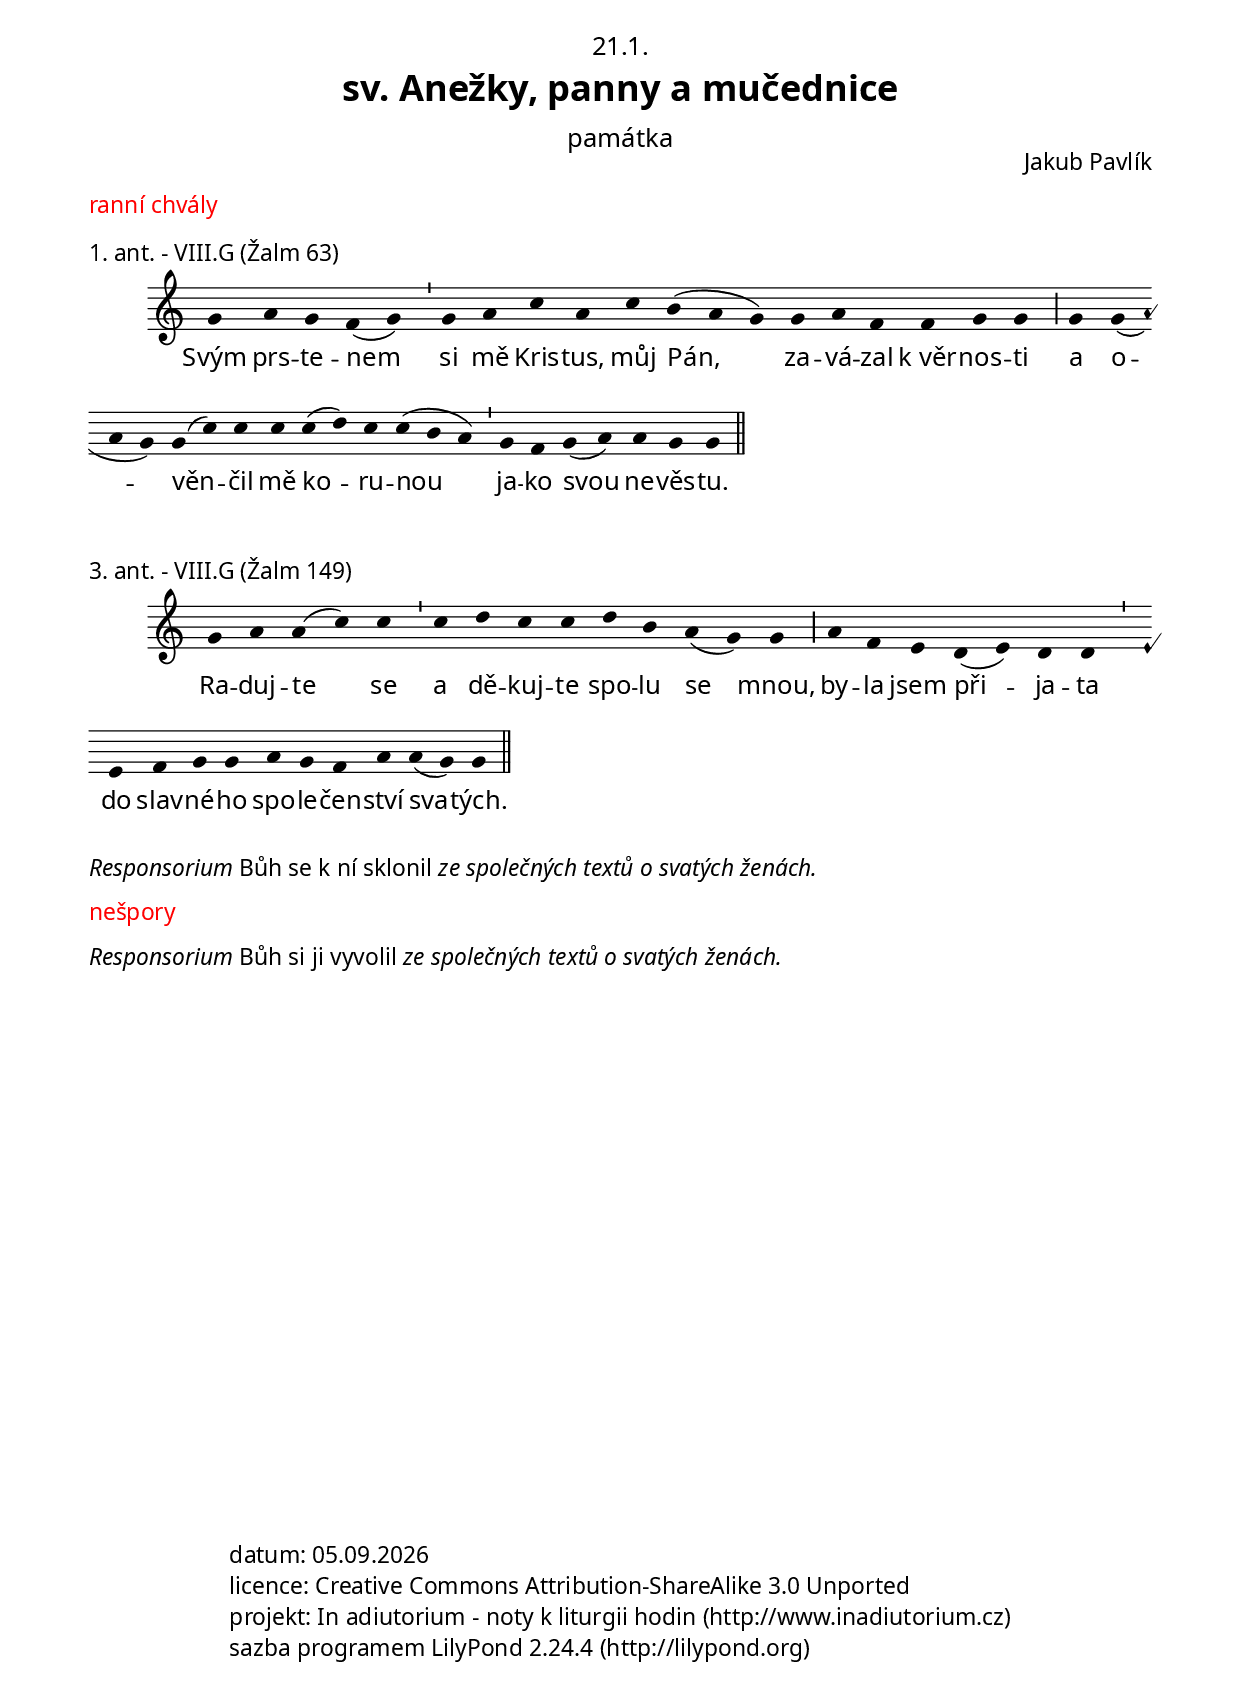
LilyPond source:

\version "2.15.40"

\include "../spolecne.ly"
\include "../dilyresponsorii.ly"

\header {
  title = \markup\titleSvatek
            "sv. Anežky, panny a mučednice"
            památka
            21.1.
  composer = "Jakub Pavlík"
}

\markup {\nadpisHodinka {"ranní chvály"}}

\score {
  \relative c'' {
    \choralniRezim
    g4 a g f( g) \barMin 
    g a c a c b( a g) g a f f g g \barMaior
    g g( a g) g( c) c c c( d) c c( b a) \barMin
    g f g( a) a g g \barFinalis
  }
  \addlyrics {
    Svým prs -- te -- nem 
    si mě Kris -- tus, můj Pán, za -- vá -- zal k_věr -- nos -- ti
    a o -- věn -- čil mě ko -- ru -- nou
    ja -- ko svou ne -- věs -- tu.
  }
  \header {
    quid = "1. ant."
    modus = "VIII"
    differentia = "G" 
    psalmus = "Žalm 63"
    id = ""
    piece = \markup {\sestavTitulek}
  }
}

\score {
  \relative c' {
    \choralniRezim
    
  }
  \addlyrics {
    Jsem za -- snou -- be -- na to -- mu,
    je -- muž slou -- ží an -- dě -- lé,
    na je -- hož krá -- su s_ú -- ža -- sem hle -- dí
    mě -- síc i slun -- ce.
  }
  \header {
    quid = "2. ant."
    modus = ""
    differentia = "" 
    psalmus = "Dan 3-III"
    id = ""
    piece = \markup {\sestavTitulek}
  }
}

\score {
  \relative c'' {
    \choralniRezim
    g4 a a( c) c \barMin 
    c d c c d b a( g) g \barMaior
    a f e d( e) d d \barMin
    e f g g a g f a a( g) g \barFinalis
  }
  \addlyrics {
    Ra -- duj -- te se 
    a dě -- kuj -- te spo -- lu se mnou,
    by -- la jsem při -- ja -- ta
    do slav -- né -- ho spo -- le -- čen -- ství sva -- tých.
  }
  \header {
    quid = "3. ant."
    modus = "VIII"
    differentia = "G" 
    psalmus = "Žalm 149"
    id = ""
    piece = \markup {\sestavTitulek}
  }
}

\markup\italic{
  Responsorium \upright{Bůh se k ní sklonil} 
  ze společných textů o svatých ženách.
}

\score {
  \relative c' {
    \choralniRezim
    
  }
  \addlyrics {
    Už pat -- řím na to, po čem jsem tou -- ži -- la;
    už mám, nač jsem se tě -- ši -- la;
    v_ne -- bi jsem spo -- je -- na s_tím,
    kte -- ré -- mu jsem se už na ze -- mi zce -- la o -- de -- vzda -- la.
  }
  \header {
    quid = "ant. k Benedictus"
    modus = ""
    differentia = "" 
    psalmus = ""
    id = ""
    piece = \markup {\sestavTitulekBezZalmu}
  }
}

\markup {\nadpisHodinka {"nešpory"}}

\score {
  \relative c' {
    \choralniRezim
    
  }
  \addlyrics {
    Ne -- bo -- jím se žád -- né hroz -- by
    a žád -- ný slib mě ne -- zlá -- ká,
    za -- svě -- ti -- la jsem své pa -- nen -- ství Kris -- tu.
  }
  \header {
    quid = "1. ant."
    modus = ""
    differentia = "" 
    psalmus = ""
    id = ""
    piece = \markup {\sestavTitulek}
  }
}

\score {
  \relative c' {
    \choralniRezim
    
  }
  \addlyrics {
    Je -- di -- ně je -- mu za -- cho -- vám věr -- nost,
    jen je -- mu zce -- la ná -- le -- žím.
  }
  \header {
    quid = "2. ant."
    modus = ""
    differentia = "" 
    psalmus = ""
    id = ""
    piece = \markup {\sestavTitulek}
  }
}

\score {
  \relative c' {
    \choralniRezim
    
  }
  \addlyrics {
    Ve -- le -- bím tě,
    Ot -- če mé -- ho Pá -- na Je -- ží -- še Kris -- ta,
    skr -- ze ně -- ho jsi mi dal sí -- lu k_ví -- těz -- ství.
  }
  \header {
    quid = ". ant."
    modus = ""
    differentia = "" 
    psalmus = ""
    id = ""
    piece = \markup {\sestavTitulek}
  }
}

\markup\italic{
  Responsorium \upright{Bůh si ji vyvolil} 
  ze společných textů o svatých ženách.
}

\score {
  \relative c' {
    \choralniRezim
    
  }
  \addlyrics {
    Sva -- tá A -- než -- ka po -- zved -- la ru -- ce k_ne -- bi
    a mod -- li -- la se:
    Ot -- če sva -- tý, te -- be jsem mi -- lo -- va -- la,
    te -- be jsem hle -- da -- la,
    po to -- bě jsem ne -- u -- stá -- le tou -- ži -- la,
    a ny -- ní k_to -- bě při -- chá -- zím.
  }
  \header {
    quid = "ant. k Magnificat"
    modus = ""
    differentia = "" 
    psalmus = ""
    id = ""
    piece = \markup {\sestavTitulekBezZalmu}
  }
}